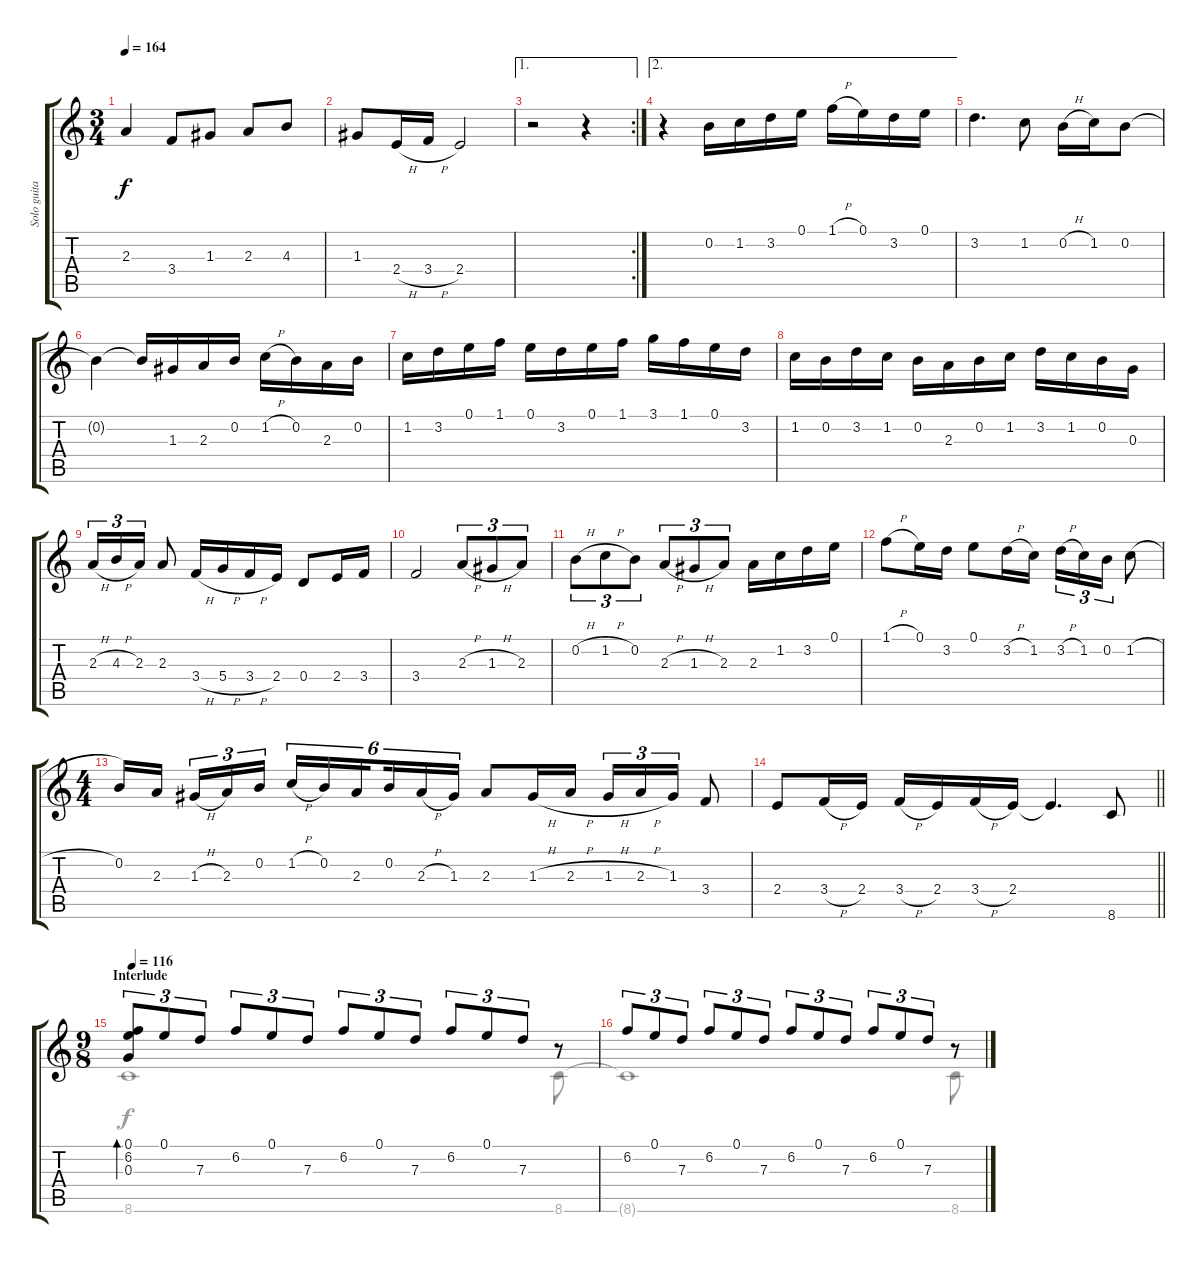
\track ("Solo guitar" "Solo guita") {instrument acousticguitarnylon}
\staff {score tabs}
\tuning (E4 B3 G3 D3 A2 E2) {hide}
\voice
\ts (3 4)
\tempo 164
\clef g2
\ks c
2.3{t}.4{dy f} 3.4.8 1.3.8 2.3.8 4.3.8 |
1.3.8 2.4{h}.16 3.4{h}.16 2.4.2 |
\ae 1
\rc 2
r.2 r.4 |
\ae 2
r.4 0.2.16 1.2.16 3.2.16 0.1.16 1.1{h}.16 0.1.16 3.2.16 0.1.16 |
3.2.4{d} 1.2.8 0.2{h}.16 1.2.16 0.2.8 |
0.2{t}.4 0.2{t}.16 1.3.16 2.3.16 0.2.16 1.2{h}.16 0.2.16 2.3.16 0.2.16 |
1.2.16 3.2.16 0.1.16 1.1.16 0.1.16 3.2.16 0.1.16 1.1.16 3.1.16 1.1.16 0.1.16 3.2.16 |
1.2.16 0.2.16 3.2.16 1.2.16 0.2.16 2.3.16 0.2.16 1.2.16 3.2.16 1.2.16 0.2.16 0.3.16 |
2.3{h}.16{tu (3 2)} 4.3{h}.16{tu (3 2)} 2.3.16{tu (3 2)} 2.3.8 3.4{h}.16 5.4{h}.16 3.4{h}.16 2.4.16 0.4.8 2.4.16 3.4.16 |
3.4.2 2.3{h}.8{tu (3 2)} 1.3{h}.8{tu (3 2)} 2.3.8{tu (3 2)} |
0.2{h}.8{tu (3 2)} 1.2{h}.8{tu (3 2)} 0.2.8{tu (3 2)} 2.3{h}.8{tu (3 2)} 1.3{h}.8{tu (3 2)} 2.3.8{tu (3 2)} 2.3.16 1.2.16 3.2.16 0.1.16 |
1.1{h}.8 0.1.16 3.2.16 0.1.8 3.2{h}.16 1.2.16 3.2{h}.16{tu (3 2)} 1.2.16{tu (3 2)} 0.2.16{tu (3 2)} 1.2{h}.8 |
\ts (4 4)
0.2.16 2.3.16{beam splitsecondary} 1.3{h}.16{tu (3 2)} 2.3.16{tu (3 2)} 0.2.16{tu (3 2)} 1.2{h}.16{tu (6 4)} 0.2.16{tu (6 4)} 2.3.16{tu (6 4) beam splitsecondary} 0.2.16{tu (6 4)} 2.3{h}.16{tu (6 4)} 1.3.16{tu (6 4)} 2.3.8 1.3{h}.16 2.3{h}.16 1.3{h}.16{tu (3 2)} 2.3{h}.16{tu (3 2)} 1.3.16{tu (3 2)} 3.4.8 |
\barLineRight lightlight
2.4.8 3.4{h}.16 2.4.16 3.4{h}.16 2.4.16 3.4{h}.16 2.4.16 2.4{t}.4{d} 8.6.8 |
\ts (9 8)
\section ("" "Interlude")
\tempo 116
(0.1 6.2 0.3).8{tu (3 2) bd 30} 0.1.8{tu (3 2)} 7.3.8{tu (3 2)} 6.2.8{tu (3 2)} 0.1.8{tu (3 2)} 7.3.8{tu (3 2)} 6.2.8{tu (3 2)} 0.1.8{tu (3 2)} 7.3.8{tu (3 2)} 6.2.8{tu (3 2)} 0.1.8{tu (3 2)} 7.3.8{tu (3 2)} r.8 |
6.2.8{tu (3 2)} 0.1.8{tu (3 2)} 7.3.8{tu (3 2)} 6.2.8{tu (3 2)} 0.1.8{tu (3 2)} 7.3.8{tu (3 2)} 6.2.8{tu (3 2)} 0.1.8{tu (3 2)} 7.3.8{tu (3 2)} 6.2.8{tu (3 2)} 0.1.8{tu (3 2)} 7.3.8{tu (3 2)} r.8
\voice
\clef g2
\ottava regular
\simile none
\ks c
|
|
|
|
|
|
|
|
|
|
|
|
|
\barLineRight lightlight
|
8.6.1 8.6.8 |
8.6{t}.1 8.6.8
